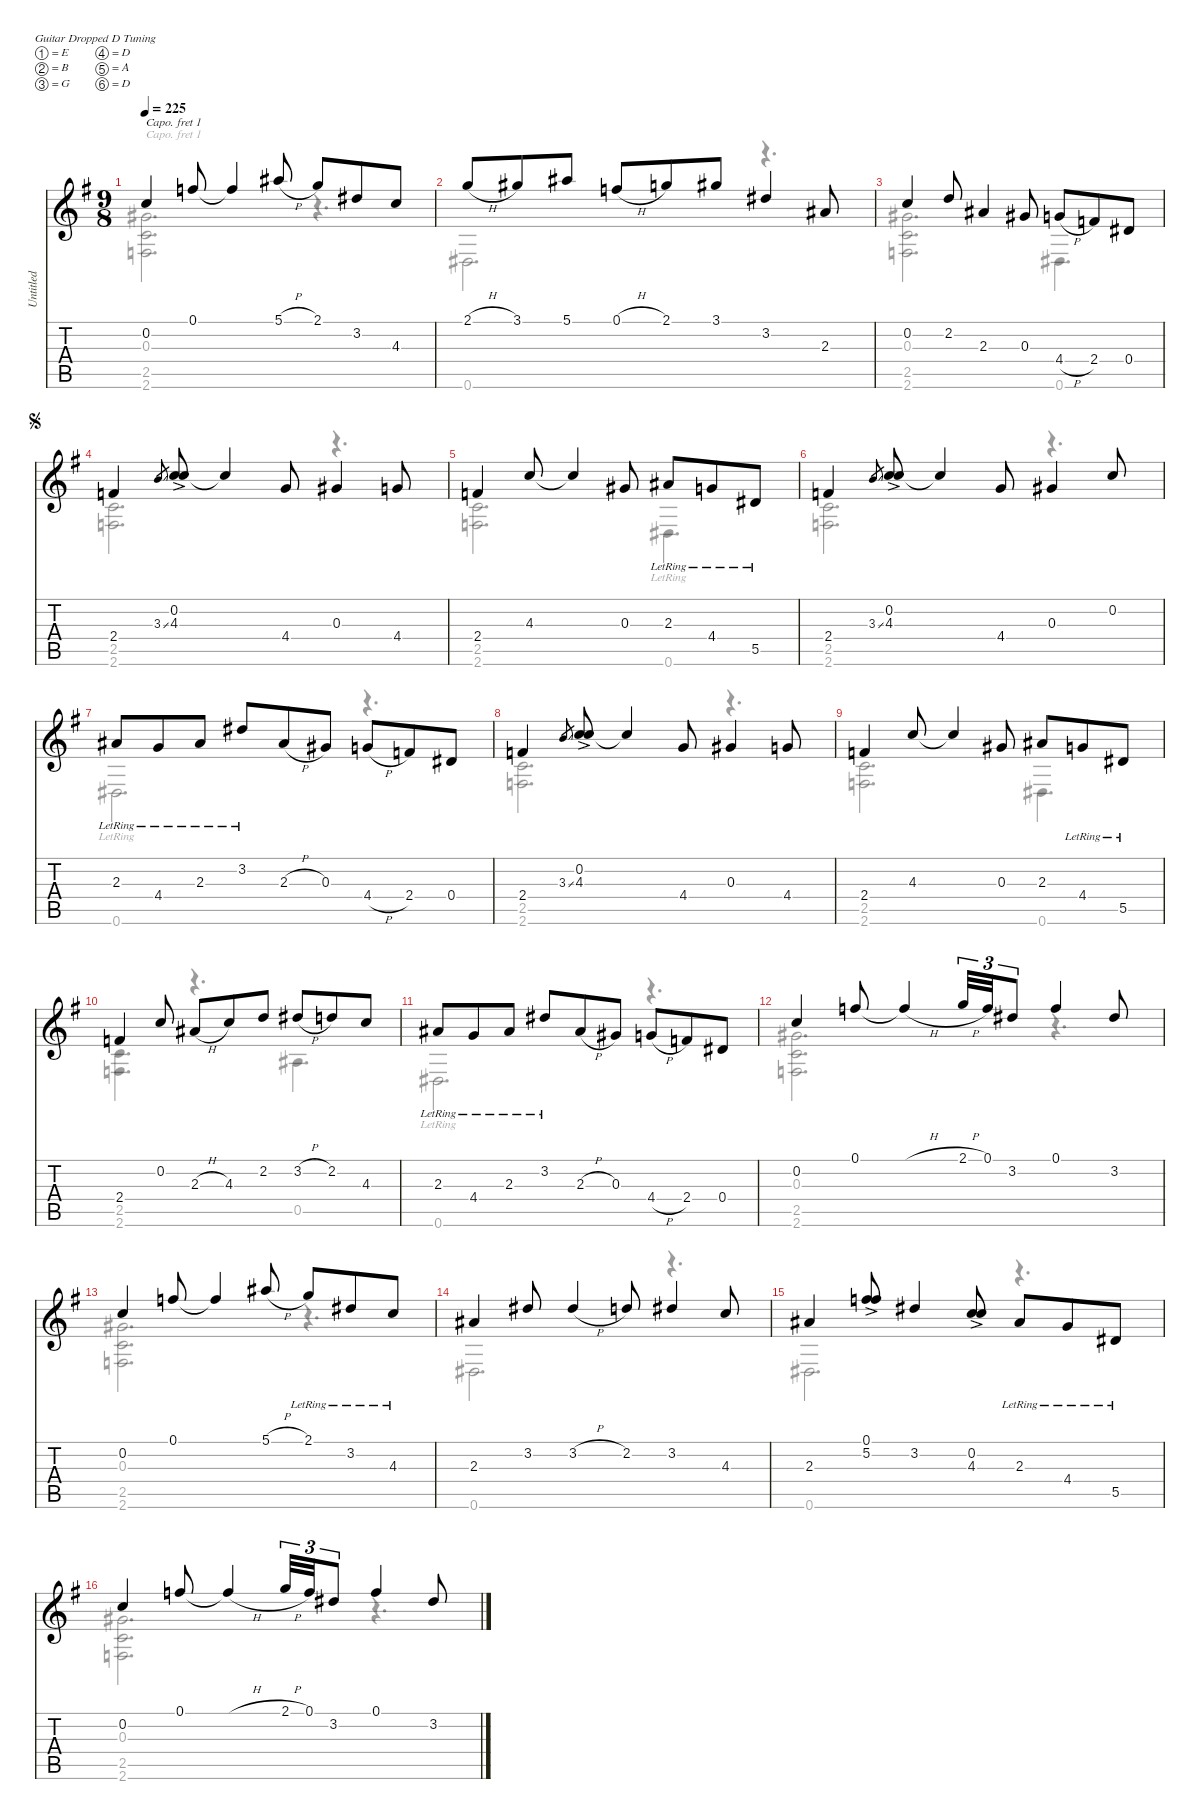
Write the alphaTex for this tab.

\defaultSystemsLayout 4
\hideDynamics
\bracketExtendMode nobrackets
\otherSystemsTrackNameOrientation horizontal
\track ("Untitled" "Untitled") {instrument acousticguitarnylon}
\staff {score tabs}
\capo 1
\tuning (E4 B3 G3 D3 A2 D2)
\voice
\ts (9 8)
\tempo 225
\clef g2
\ks eminor
0.2{acc forcenatural}.4{dy mf beam Up} 0.1{acc forcenatural}.8{beam Up} 0.1{t acc forcenatural}.4{beam Up} 5.1{h acc #}.8{beam Up} 2.1{acc forcenatural}.8{beam Up} 3.2{acc #}.8{beam Up} 4.3{acc forcenatural}.8{beam Up} |
2.1{h acc forcenatural}.8{beam Up} 3.1{acc #}.8{beam Up} 5.1{acc #}.8{beam Up} 0.1{h acc forcenatural}.8{beam Up} 2.1{acc forcenatural}.8{beam Up} 3.1{acc #}.8{beam Up} 3.2{acc #}.4{beam Up} 2.3{acc #}.8{beam Up} |
0.2{acc forcenatural}.4{beam Up} 2.2{acc forcenatural}.8{beam Up} 2.3{acc #}.4{beam Up} 0.3{acc #}.8{beam Up} 4.4{h acc forcenatural}.8{beam Up} 2.4{acc forcenatural}.8{beam Up} 0.4{acc #}.8{beam Up} |
\jump segno
2.4{acc forcenatural}.4{beam Up} 3.3{ss acc forcenatural}.8{gr beam Up} (0.2{ac acc forcenatural} 4.3{ac acc forcenatural}).8{beam Up} 4.3{t acc forcenatural}.4{beam Up} 4.4{acc forcenatural}.8{beam Up} 0.3{acc #}.4{beam Up} 4.4{acc forcenatural}.8{beam Up} |
2.4{acc forcenatural}.4{beam Up} 4.3{acc forcenatural}.8{beam Up} 4.3{t acc forcenatural}.4{beam Up} 0.3{acc #}.8{beam Up} 2.3{lr acc #}.8{beam Up} 4.4{lr acc forcenatural}.8{beam Up} 5.5{lr acc #}.8{beam Up} |
2.4{acc forcenatural}.4{beam Up} 3.3{ss acc forcenatural}.8{gr beam Up} (0.2{ac acc forcenatural} 4.3{ac acc forcenatural}).8{beam Up} 4.3{t acc forcenatural}.4{beam Up} 4.4{acc forcenatural}.8{beam Up} 0.3{acc #}.4{beam Up} 0.2{acc forcenatural}.8{beam Up} |
2.3{lr acc #}.8{beam Up} 4.4{lr acc forcenatural}.8{beam Up} 2.3{lr acc #}.8{beam Up} 3.2{lr acc #}.8{beam Up} 2.3{h acc #}.8{beam Up} 0.3{acc #}.8{beam Up} 4.4{h acc forcenatural}.8{beam Up} 2.4{acc forcenatural}.8{beam Up} 0.4{acc #}.8{beam Up} |
2.4{acc forcenatural}.4{beam Up} 3.3{ss acc forcenatural}.8{gr beam Up} (0.2{ac acc forcenatural} 4.3{ac acc forcenatural}).8{beam Up} 4.3{t acc forcenatural}.4{beam Up} 4.4{acc forcenatural}.8{beam Up} 0.3{acc #}.4{beam Up} 4.4{acc forcenatural}.8{beam Up} |
2.4{acc forcenatural}.4{beam Up} 4.3{acc forcenatural}.8{beam Up} 4.3{t acc forcenatural}.4{beam Up} 0.3{acc #}.8{beam Up} 2.3{acc #}.8{beam Up} 4.4{lr acc forcenatural}.8{beam Up} 5.5{lr acc #}.8{beam Up} |
2.4{acc forcenatural}.4{beam Up} 0.2{acc forcenatural}.8{beam Up} 2.3{h acc #}.8{beam Up} 4.3{acc forcenatural}.8{beam Up} 2.2{acc forcenatural}.8{beam Up} 3.2{h acc #}.8{beam Up} 2.2{acc forcenatural}.8{beam Up} 4.3{acc forcenatural}.8{beam Up} |
2.3{lr acc #}.8{beam Up} 4.4{lr acc forcenatural}.8{beam Up} 2.3{lr acc #}.8{beam Up} 3.2{lr acc #}.8{beam Up} 2.3{h acc #}.8{beam Up} 0.3{acc #}.8{beam Up} 4.4{h acc forcenatural}.8{beam Up} 2.4{acc forcenatural}.8{beam Up} 0.4{acc #}.8{beam Up} |
0.2{acc forcenatural}.4{beam Up} 0.1{acc forcenatural}.8{beam Up} 0.1{h t acc forcenatural}.4{beam Up} 2.1{h acc forcenatural}.32{tu (3 2) beam Up} 0.1{acc forcenatural}.32{tu (3 2) beam Up} 3.2{acc #}.8{tu (3 2) beam Up} 0.1{acc forcenatural}.4{beam Up} 3.2{acc #}.8{beam Up} |
0.2{acc forcenatural}.4{beam Up} 0.1{acc forcenatural}.8{beam Up} 0.1{t acc forcenatural}.4{beam Up} 5.1{h acc #}.8{beam Up} 2.1{lr acc forcenatural}.8{beam Up} 3.2{lr acc #}.8{beam Up} 4.3{lr acc forcenatural}.8{beam Up} |
2.3{acc #}.4{beam Up} 3.2{acc #}.8{beam Up} 3.2{h acc #}.4{beam Up} 2.2{acc forcenatural}.8{beam Up} 3.2{acc #}.4{beam Up} 4.3{acc forcenatural}.8{beam Up} |
2.3{acc #}.4{beam Up} (0.1{ac acc forcenatural} 5.2{ac acc forcenatural}).8{beam Up} 3.2{acc #}.4{beam Up} (0.2{ac acc forcenatural} 4.3{ac acc forcenatural}).8{beam Up} 2.3{lr acc #}.8{beam Up} 4.4{lr acc forcenatural}.8{beam Up} 5.5{lr acc #}.8{beam Up} |
0.2{acc forcenatural}.4{beam Up} 0.1{acc forcenatural}.8{beam Up} 0.1{h t acc forcenatural}.4{beam Up} 2.1{h acc forcenatural}.32{tu (3 2) beam Up} 0.1{acc forcenatural}.32{tu (3 2) beam Up} 3.2{acc #}.8{tu (3 2) beam Up} 0.1{acc forcenatural}.4{beam Up} 3.2{acc #}.8{beam Up}
\voice
\clef g2
\ottava regular
\simile none
\ks eminor
(0.3{acc #} 2.5{acc forcenatural} 2.6{acc forcenatural}).2{d dy mf beam Down} r.4{d beam Down} |
0.6{acc #}.2{d beam Down} r.4{d beam Down} |
(0.3{acc #} 2.5{acc forcenatural} 2.6{acc forcenatural}).2{d beam Down} 0.6{acc #}.4{d beam Down} |
(2.5{acc forcenatural} 2.6{acc forcenatural}).2{d beam Down} r.4{d beam Down} |
(2.5{acc forcenatural} 2.6{acc forcenatural}).2{d beam Down} 0.6{lr acc #}.4{d beam Down} |
(2.5{acc forcenatural} 2.6{acc forcenatural}).2{d beam Down} r.4{d beam Down} |
0.6{lr acc #}.2{d beam Down} r.4{d beam Down} |
(2.5{acc forcenatural} 2.6{acc forcenatural}).2{d beam Down} r.4{d beam Down} |
(2.5{acc forcenatural} 2.6{acc forcenatural}).2{d beam Down} 0.6{acc #}.4{d beam Down} |
(2.5{acc forcenatural} 2.6{acc forcenatural}).4{d beam Down} r.4{d beam Down} 0.5{acc #}.4{d beam Down} |
0.6{lr acc #}.2{d beam Down} r.4{d beam Down} |
(0.3{acc #} 2.5{acc forcenatural} 2.6{acc forcenatural}).2{d beam Down} r.4{d beam Down} |
(0.3{acc #} 2.5{acc forcenatural} 2.6{acc forcenatural}).2{d beam Down} r.4{d beam Down} |
0.6{acc #}.2{d beam Down} r.4{d beam Down} |
0.6{acc #}.2{d beam Down} r.4{d beam Down} |
(0.3{acc #} 2.5{acc forcenatural} 2.6{acc forcenatural}).2{d beam Down} r.4{d beam Down}
